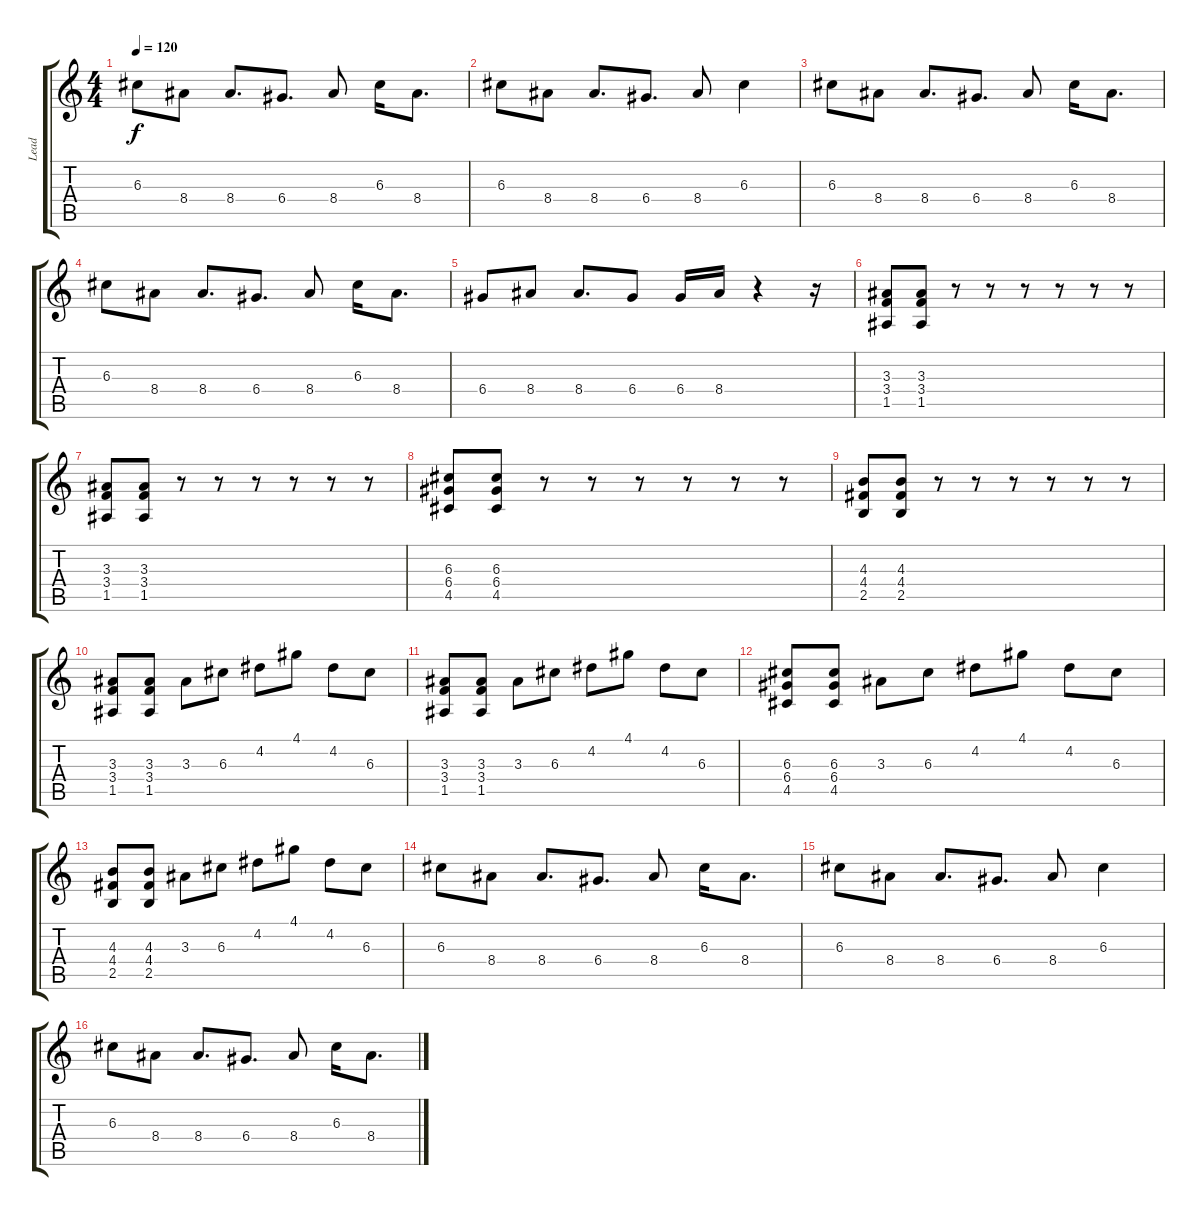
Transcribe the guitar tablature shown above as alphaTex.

\track ("Lead" "Lead") {instrument distortionguitar}
\staff {score tabs}
\tuning (E4 B3 G3 D3 A2 D2) {hide}
\ts (4 4)
\tempo 120
\clef g2
\ks c
6.3.8{dy f} 8.4.8 8.4.8{d} 6.4.8{d} 8.4.8 6.3.16 8.4.8{d} |
6.3.8 8.4.8 8.4.8{d} 6.4.8{d} 8.4.8 6.3.4 |
6.3.8 8.4.8 8.4.8{d} 6.4.8{d} 8.4.8 6.3.16 8.4.8{d} |
6.3.8 8.4.8 8.4.8{d} 6.4.8{d} 8.4.8 6.3.16 8.4.8{d} |
6.4.8 8.4.8 8.4.8{d} 6.4.8 6.4.16 8.4.16 r.4 r.16 |
(3.3 3.4 1.5).8 (3.3 3.4 1.5).8 r.8 r.8 r.8 r.8 r.8 r.8 |
(3.3 3.4 1.5).8 (3.3 3.4 1.5).8 r.8 r.8 r.8 r.8 r.8 r.8 |
(6.3 6.4 4.5).8 (6.3 6.4 4.5).8 r.8 r.8 r.8 r.8 r.8 r.8 |
(4.3 4.4 2.5).8 (4.3 4.4 2.5).8 r.8 r.8 r.8 r.8 r.8 r.8 |
(3.3 3.4 1.5).8 (3.3 3.4 1.5).8 3.3.8 6.3.8 4.2.8 4.1.8 4.2.8 6.3.8 |
(3.3 3.4 1.5).8 (3.3 3.4 1.5).8 3.3.8 6.3.8 4.2.8 4.1.8 4.2.8 6.3.8 |
(6.3 6.4 4.5).8 (6.3 6.4 4.5).8 3.3.8 6.3.8 4.2.8 4.1.8 4.2.8 6.3.8 |
(4.3 4.4 2.5).8 (4.3 4.4 2.5).8 3.3.8 6.3.8 4.2.8 4.1.8 4.2.8 6.3.8 |
6.3.8 8.4.8 8.4.8{d} 6.4.8{d} 8.4.8 6.3.16 8.4.8{d} |
6.3.8 8.4.8 8.4.8{d} 6.4.8{d} 8.4.8 6.3.4 |
6.3.8 8.4.8 8.4.8{d} 6.4.8{d} 8.4.8 6.3.16 8.4.8{d}
